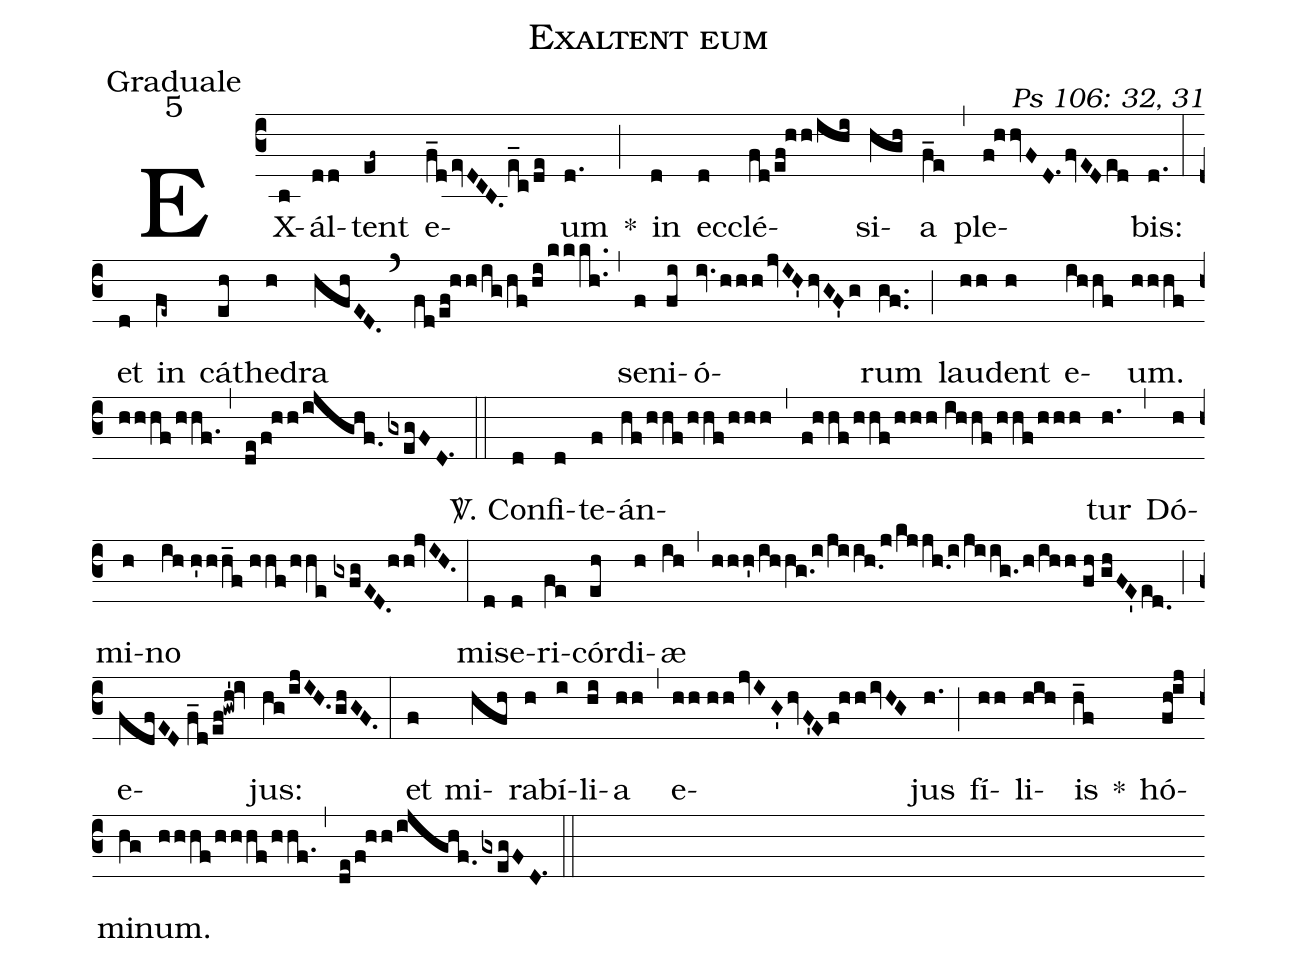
name: Exaltent eum;
office-part: Graduale;
mode: 5;
commentary: Ps 106: 32, 31;
%%
(c3) EX(b)ál(dd)tent(ef~) e(f_devDCB.e_c/de)um(d.) *(;) in(d) ec(d)clé(fd/ef!hh/ihi)si(hgh)a(f_e) (,) ple(f!hhvFD.1fvEDed)bis:(d.) (:)
et(d) in(fe~) cá(eh)the(h)dra(hfhED.) (`) (fd/ef!hh/ig/hf/hi/kkkh..) (,) se(f)ni(fi)ó(iv.hhhjvIH'hvGF'g)rum(gf..) (;) lau(hh)dent(h) e(ihhf)um.(hhhf/hhhf/hhf.) (,) (de/f!hh/ijghf.0gxegFD.1) (::)
<sp>V/</sp>. Con(d)fi(d)te(f)án(hf/hhf/hhf/hhh)(,)(f!hhf/hhf/hhh//ihhf/hhf/hhh)tur(h.) (,) Dó(h)mi(h)no(ih//h'hh_f//hhf/hhe//gxfgED./[-0.5]hh!jvIH.) (:)
mi(d)se(d)ri(fe)cór(eh)di(h)æ(ih) (,) (hhh'/ih/!hg./[-0.5]i/jiih.0/[-0.5]j/kjjh.0/[-0.5]i/jiig./h/ihh//fh//ghFE'ed.0) (;) e(fdfED//f_d/ef!gwh'!iv)jus:(hg/ijIH.ghGF.) (:)
et(f) mi(hfh)ra(h)bí(i)li(hi)a(hh) (,) e(hh//hhjvIG'/hvF'Ef!hhivHG)jus(h.) (;) fí(hh)li(hih)is(h_f) *()
hó(fh!ij)mi(hg)num.(hhhf/hhhf/hhf.) (,) (de/f!hh/ijghf.0gxegFD.1) (::)
